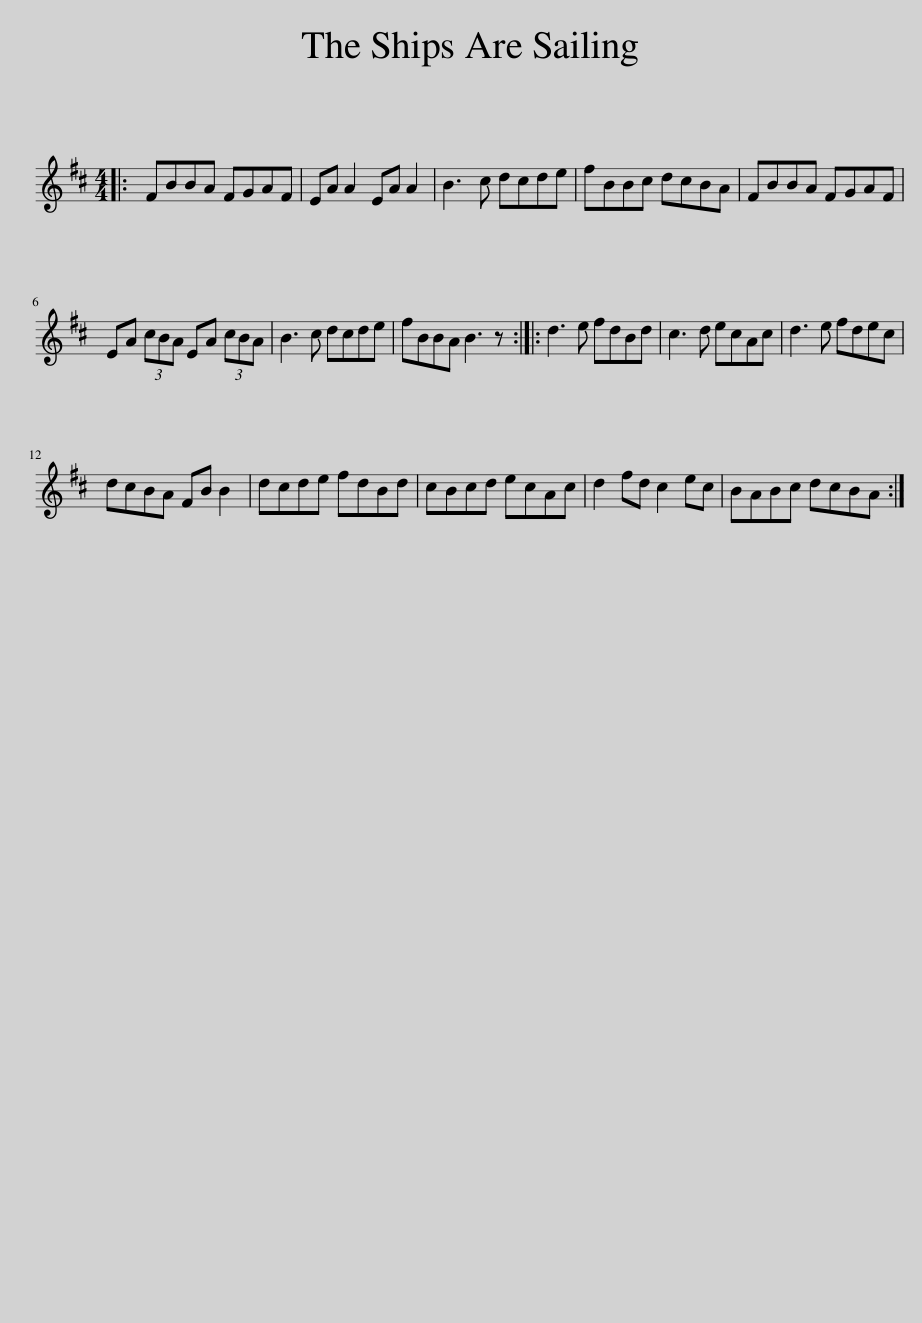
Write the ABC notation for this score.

X:1
L:1/8
M:4/4
I:linebreak $
K:D
V:1 treble
V:1
|: FBBA FGAF | EA A2 EA A2 | B3 c dcde | fBBc dcBA | FBBA FGAF |$ %5
 EA (3cBA EA (3cBA | B3 c dcde | fBBA B3 z :: d3 e fdBd | c3 d ecAc | %10
 d3 e fdec |$ dcBA FB B2 | dcde fdBd | cBcd ecAc | d2 fd c2 ec | %15
 BABc dcBA :| %16
